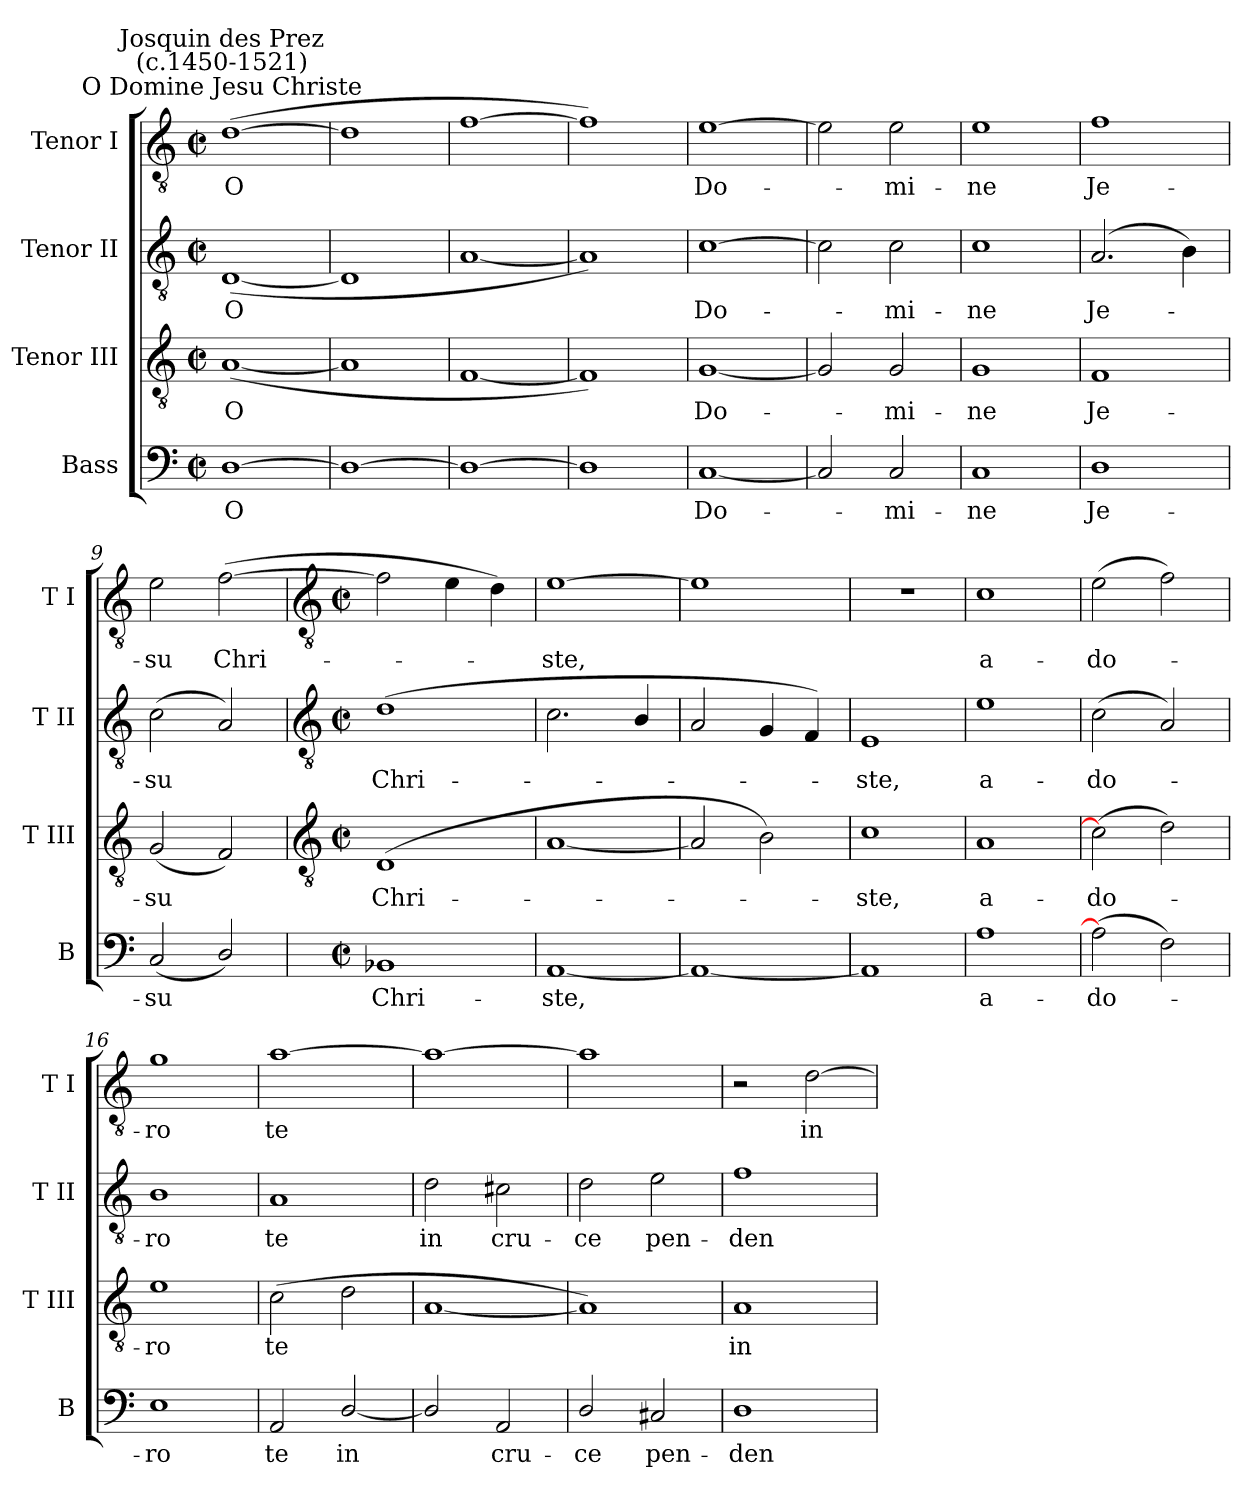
**kern	**text	**kern	**text	**kern	**text	**kern	**text
*part4	*part4	*part3	*part3	*part2	*part2	*part1	*part1
*staff4	*staff4	*staff3	*staff3	*staff2	*staff2	*staff1	*staff1
*I"Bass	*	*I"Tenor III	*	*I"Tenor II	*	*I"Tenor I	*
*I'B	*	*I'T III	*	*I'T II	*	*I'T I	*
*clefF4	*	*clefGv2	*	*clefGv2	*	*clefGv2	*
*k[]	*	*k[]	*	*k[]	*	*k[]	*
*C:	*	*C:	*	*C:	*	*C:	*
*M2/2	*	*M2/2	*	*M2/2	*	*M2/2	*
*met(c|)	*	*met(c|)	*	*met(c|)	*	*met(c|)	*
=1	=1	=1	=1	=1	=1	=1	=1
!	!	!	!	!	!	!LO:TX:a:cj:t=O Domine Jesu Christe	!
!	!	!	!	!	!	!LO:TX:a:cj:t=Josquin des Prez\n(c.1450-1521)	!
!	!LO:LY:b	!	!LO:LY:b	!	!LO:LY:b	!	!LO:LY:b
[1D	O	(<[1A	O	(<[1D	O	(>[1d	O
=2	=2	=2	=2	=2	=2	=2	=2
1D_	.	1A]	.	1D]	.	1d]	.
=3	=3	=3	=3	=3	=3	=3	=3
1D_	.	[1F	.	[1A	.	[1f	.
=4	=4	=4	=4	=4	=4	=4	=4
1D]	.	1F])	.	1A])	.	1f])	.
=5	=5	=5	=5	=5	=5	=5	=5
!	!LO:LY:b	!	!LO:LY:b	!	!LO:LY:b	!	!LO:LY:b
[1C	Do-	[1G	Do-	[1c	Do-	[1e	Do-
=6	=6	=6	=6	=6	=6	=6	=6
2C]	.	2G]	.	2c]	.	2e]	.
!	!LO:LY:b	!	!LO:LY:b	!	!LO:LY:b	!	!LO:LY:b
2C	mi-	2G	mi-	2c	mi-	2e	mi-
=7	=7	=7	=7	=7	=7	=7	=7
!	!LO:LY:b	!	!LO:LY:b	!	!LO:LY:b	!	!LO:LY:b
1C	-ne	1G	-ne	1c	-ne	1e	-ne
=8	=8	=8	=8	=8	=8	=8	=8
!	!LO:LY:b	!	!LO:LY:b	!	!LO:LY:b	!	!LO:LY:b
1D	Je-	1F	Je-	(<2.A	Je-	1f	Je-
.	.	.	.	4B)	.	.	.
=9	=9	=9	=9	=9	=9	=9	=9
!	!LO:LY:b	!	!LO:LY:b	!	!LO:LY:b	!	!LO:LY:b
(<2C	-su	(<2G	-su	(<2c	su	2e	-su
!	!	!	!	!	!	!	!LO:LY:b
2D/)	.	2F)	.	2A)	.	(>[2f	Chri-
!!LO:LB:g=z
=10	=10	=10	=10	=10	=10	=10	=10
*	*	*clefGv2	*	*clefGv2	*	*clefGv2	*
*M2/2	*	*M2/2	*	*M2/2	*	*M2/2	*
*met(c|)	*	*met(c|)	*	*met(c|)	*	*met(c|)	*
!	!LO:LY:b	!	!LO:LY:b	!	!LO:LY:b	!	!
1BB-X	Chri-	(<1D	Chri-	(<1d	Chri-	2f]	.
.	.	.	.	.	.	4e	.
.	.	.	.	.	.	4d)	.
=11	=11	=11	=11	=11	=11	=11	=11
!	!LO:LY:b	!	!	!	!	!	!LO:LY:b
[1AA	-ste,	[1A	.	2.c	.	[1e	ste,
.	.	.	.	4B/	.	.	.
=12	=12	=12	=12	=12	=12	=12	=12
1AA_	.	2A]	.	2A	.	1e]	.
.	.	2B)	.	4G	.	.	.
.	.	.	.	4F)	.	.	.
=13	=13	=13	=13	=13	=13	=13	=13
!	!	!	!LO:LY:b	!	!LO:LY:b	!	!
1AA]	.	1c	ste,	1E	ste,	1r	.
=14	=14	=14	=14	=14	=14	=14	=14
!	!LO:LY:b	!	!LO:LY:b	!	!LO:LY:b	!	!LO:LY:b
1A	a-	1A	a-	1e	a-	1c	a-
=15	=15	=15	=15	=15	=15	=15	=15
!	!LO:LY:b	!	!LO:LY:b	!	!LO:LY:b	!	!LO:LY:b
(>2A]	-do-	(>2c]	-do-	(<2c	-do-	(>2e	-do-
2F)	.	2d)	.	2A)	.	2f)	.
=16	=16	=16	=16	=16	=16	=16	=16
!	!LO:LY:b	!	!LO:LY:b	!	!LO:LY:b	!	!LO:LY:b
1E	ro	1e	ro	1B	ro	1g	ro
=17	=17	=17	=17	=17	=17	=17	=17
!	!LO:LY:b	!	!LO:LY:b	!	!LO:LY:b	!	!LO:LY:b
2AA	te	(>2c	te	1A	te	[1a	te
!	!LO:LY:b	!	!	!	!	!	!
[2D/	in	2d	.	.	.	.	.
=18	=18	=18	=18	=18	=18	=18	=18
!	!	!	!	!	!LO:LY:b	!	!
2D/]	.	[1A	.	2d	in	1a_	.
!	!LO:LY:b	!	!	!	!LO:LY:b	!	!
2AA	cru-	.	.	2c#X	cru-	.	.
=19	=19	=19	=19	=19	=19	=19	=19
!	!LO:LY:b	!	!	!	!LO:LY:b	!	!
2D/	-ce	1A])	.	2d	-ce	1a]	.
!	!LO:LY:b	!	!	!	!LO:LY:b	!	!
2C#X	pen-	.	.	2e	pen-	.	.
=20	=20	=20	=20	=20	=20	=20	=20
!	!LO:LY:b	!	!LO:LY:b	!	!LO:LY:b	!	!
1D	-den-	1A	in	1f	-den-	2r	.
!	!	!	!	!	!	!	!LO:LY:b
.	.	.	.	.	.	[2d	in
=	=	=	=	=	=	=	=
*-	*-	*-	*-	*-	*-	*-	*-
